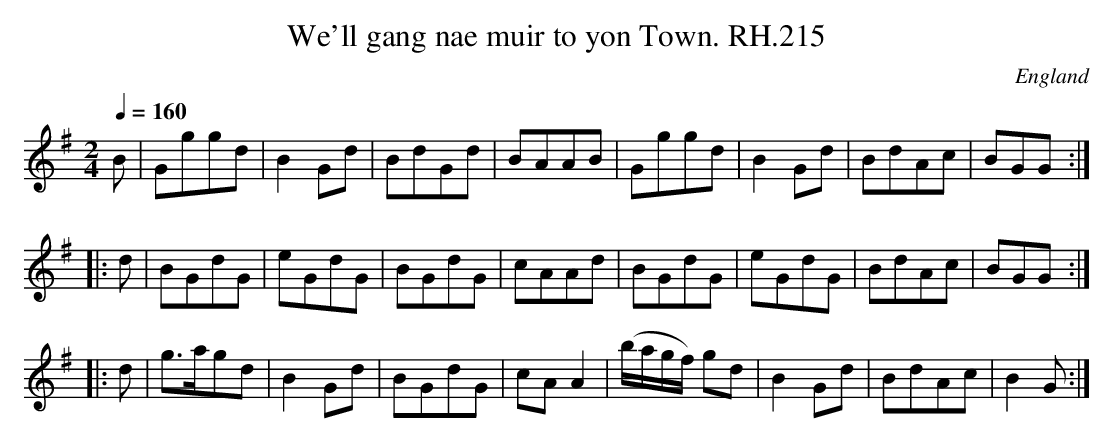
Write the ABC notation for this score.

X:1
T:We'll gang nae muir to yon Town. RH.215
O:England
M:2/4
L:1/8
Q:1/4=160
K:G major
B|Gggd|B2Gd|BdGd|BAAB|\
Gggd|B2Gd|BdAc|BGG:|!
|:d|BGdG|eGdG|BGdG|cAAd|\
BGdG|eGdG|BdAc|BGG:|!
|:d|g>agd|B2Gd|BGdG|cAA2|\
(b/a/g/f/) gd|B2Gd|BdAc|B2G:|
